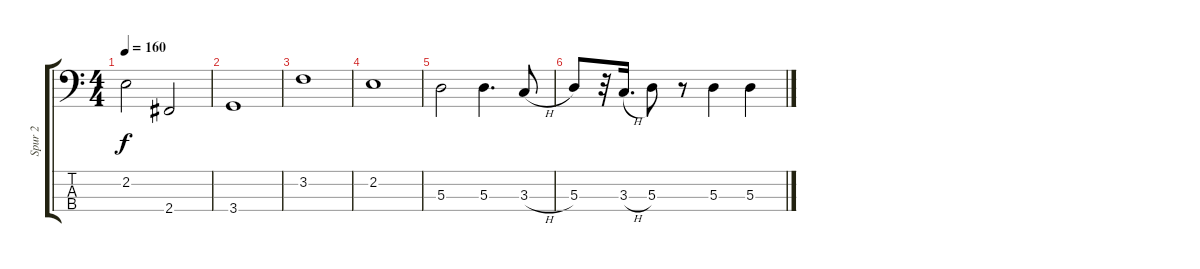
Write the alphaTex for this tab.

\track ("Spur 2" "Spur 2") {instrument electricbassfinger}
\staff {score tabs}
\tuning (G2 D2 A1 E1) {hide}
\ts (4 4)
\tempo 160
\clef f4
\ks c
2.2.2{dy f} 2.4.2 |
3.4.1 |
3.2.1 |
2.2.1 |
5.3.2 5.3.4{d} 3.3{h}.8 |
5.3.8 r.32 3.3{h}.16{d} 5.3.8 r.8 5.3.4 5.3.4
